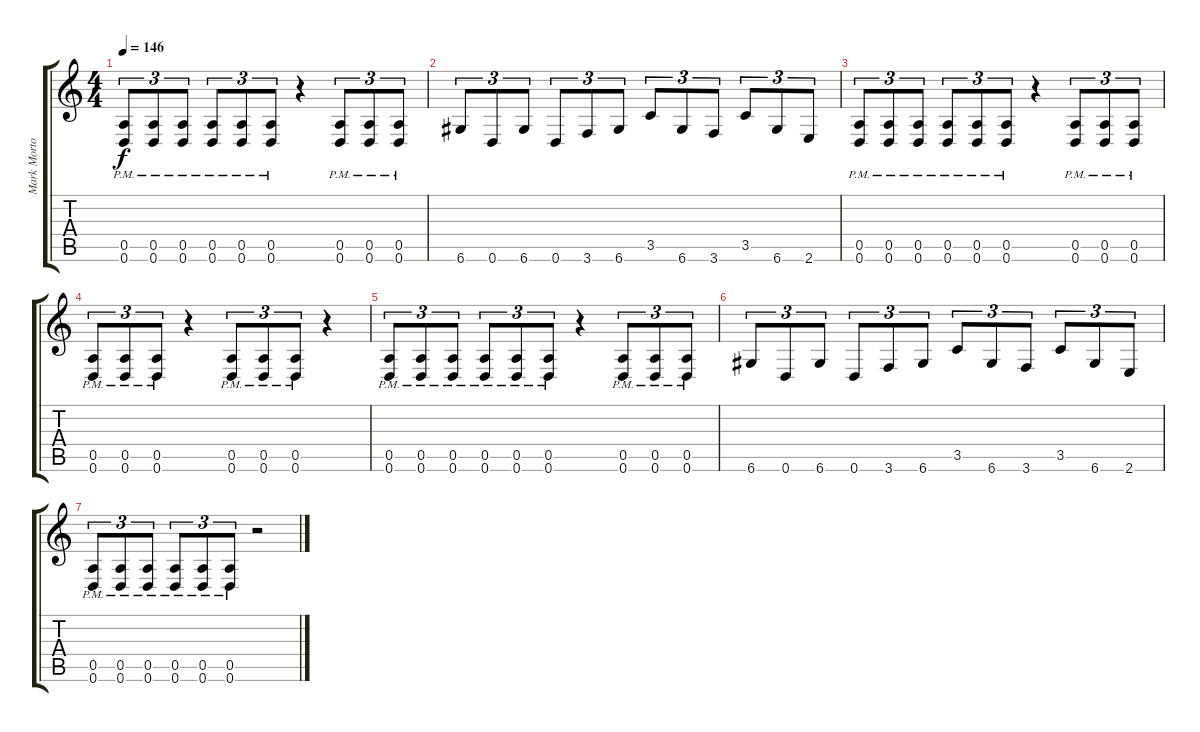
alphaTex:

\track ("Mark Morton" "Mark Morto") {instrument distortionguitar}
\staff {score tabs}
\tuning (E4 B3 G3 D3 A2 D2) {hide}
\ts (4 4)
\tempo 146
\clef g2
\ks c
(0.5{pm} 0.6{pm}).8{tu (3 2) dy f} (0.5{pm} 0.6{pm}).8{tu (3 2)} (0.5{pm} 0.6{pm}).8{tu (3 2)} (0.5{pm} 0.6{pm}).8{tu (3 2)} (0.5{pm} 0.6{pm}).8{tu (3 2)} (0.5{pm} 0.6{pm}).8{tu (3 2)} r.4 (0.5{pm} 0.6{pm}).8{tu (3 2)} (0.5{pm} 0.6{pm}).8{tu (3 2)} (0.5{pm} 0.6{pm}).8{tu (3 2)} |
6.6.8{tu (3 2)} 0.6.8{tu (3 2)} 6.6.8{tu (3 2)} 0.6.8{tu (3 2)} 3.6.8{tu (3 2)} 6.6.8{tu (3 2)} 3.5.8{tu (3 2)} 6.6.8{tu (3 2)} 3.6.8{tu (3 2)} 3.5.8{tu (3 2)} 6.6.8{tu (3 2)} 2.6.8{tu (3 2)} |
(0.5{pm} 0.6{pm}).8{tu (3 2)} (0.5{pm} 0.6{pm}).8{tu (3 2)} (0.5{pm} 0.6{pm}).8{tu (3 2)} (0.5{pm} 0.6{pm}).8{tu (3 2)} (0.5{pm} 0.6{pm}).8{tu (3 2)} (0.5{pm} 0.6{pm}).8{tu (3 2)} r.4 (0.5{pm} 0.6{pm}).8{tu (3 2)} (0.5{pm} 0.6{pm}).8{tu (3 2)} (0.5{pm} 0.6{pm}).8{tu (3 2)} |
(0.5{pm} 0.6{pm}).8{tu (3 2)} (0.5{pm} 0.6{pm}).8{tu (3 2)} (0.5{pm} 0.6{pm}).8{tu (3 2)} r.4 (0.5{pm} 0.6{pm}).8{tu (3 2)} (0.5{pm} 0.6{pm}).8{tu (3 2)} (0.5{pm} 0.6{pm}).8{tu (3 2)} r.4 |
(0.5{pm} 0.6{pm}).8{tu (3 2)} (0.5{pm} 0.6{pm}).8{tu (3 2)} (0.5{pm} 0.6{pm}).8{tu (3 2)} (0.5{pm} 0.6{pm}).8{tu (3 2)} (0.5{pm} 0.6{pm}).8{tu (3 2)} (0.5{pm} 0.6{pm}).8{tu (3 2)} r.4 (0.5{pm} 0.6{pm}).8{tu (3 2)} (0.5{pm} 0.6{pm}).8{tu (3 2)} (0.5{pm} 0.6{pm}).8{tu (3 2)} |
6.6.8{tu (3 2)} 0.6.8{tu (3 2)} 6.6.8{tu (3 2)} 0.6.8{tu (3 2)} 3.6.8{tu (3 2)} 6.6.8{tu (3 2)} 3.5.8{tu (3 2)} 6.6.8{tu (3 2)} 3.6.8{tu (3 2)} 3.5.8{tu (3 2)} 6.6.8{tu (3 2)} 2.6.8{tu (3 2)} |
(0.5{pm} 0.6{pm}).8{tu (3 2)} (0.5{pm} 0.6{pm}).8{tu (3 2)} (0.5{pm} 0.6{pm}).8{tu (3 2)} (0.5{pm} 0.6{pm}).8{tu (3 2)} (0.5{pm} 0.6{pm}).8{tu (3 2)} (0.5{pm} 0.6{pm}).8{tu (3 2)} r.2
